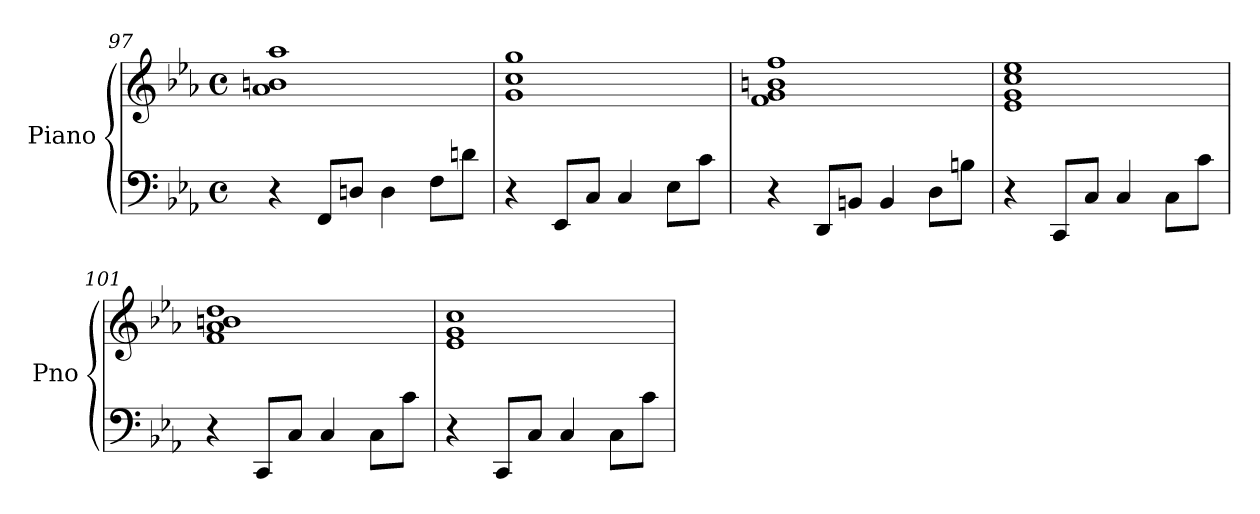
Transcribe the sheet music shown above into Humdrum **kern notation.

**kern	**kern
*part1	*part1
*staff2	*staff1
*I"Piano	*
*I'Pno	*
*clefF4	*clefG2
*k[b-e-a-]	*k[b-e-a-]
*M4/4	*M4/4
*met(c)	*met(c)
=97	=97
4r	1a- 1bn 1aa-
8FF/L	.
8Dn/J	.
4D\	.
8F\L	.
8dn\J	.
=98	=98
4r	1g 1cc 1gg
8EE-/L	.
8C/J	.
4C/	.
8E-\L	.
8c\J	.
!!LO:LB:g=z
=99	=99
4r	1f 1g 1bn 1ff
8DD/L	.
8BBn/J	.
4BB/	.
8D\L	.
8Bn\J	.
=100	=100
4r	1e- 1g 1cc 1ee-
8CC/L	.
8C/J	.
4C/	.
8C\L	.
8c\J	.
=101	=101
4r	1f 1a- 1bn 1dd
8CC/L	.
8C/J	.
4C/	.
8C\L	.
8c\J	.
=102	=102
4r	1e- 1g 1cc
8CC/L	.
8C/J	.
4C/	.
8C\L	.
8c\J	.
=	=
*-	*-
